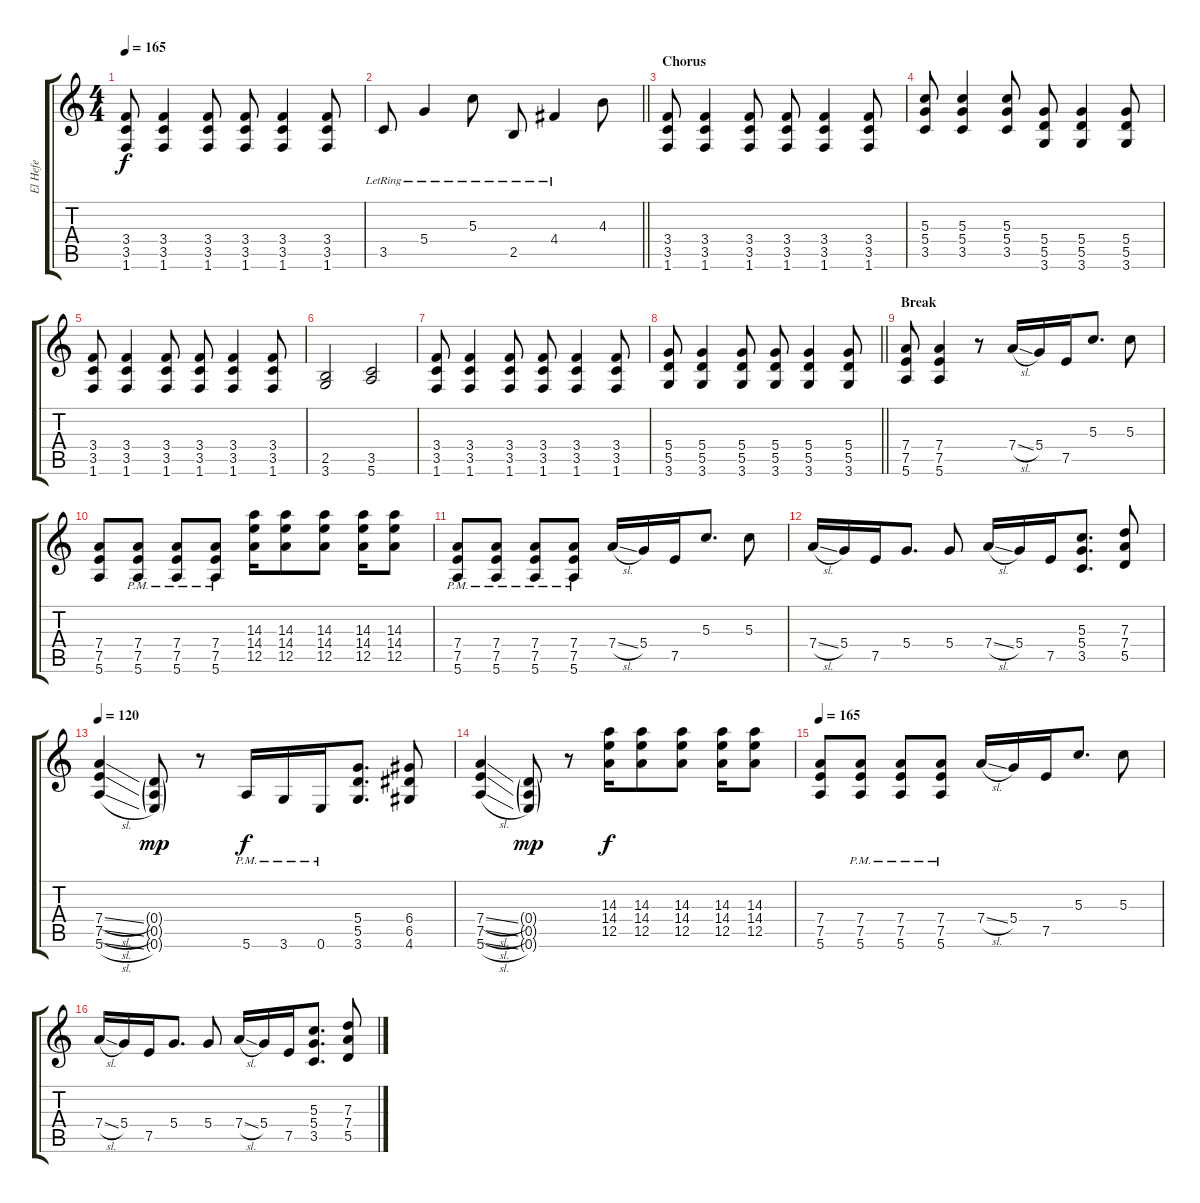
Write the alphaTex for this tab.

\track ("El Hefe" "El Hefe") {instrument overdrivenguitar}
\staff {score tabs}
\tuning (E4 B3 G3 D3 A2 E2) {hide}
\ts (4 4)
\tempo 165
\clef g2
\ks c
(3.4 3.5 1.6).8{dy f} (3.4 3.5 1.6).4 (3.4 3.5 1.6).8 (3.4 3.5 1.6).8 (3.4 3.5 1.6).4 (3.4 3.5 1.6).8 |
\barLineRight lightlight
3.5{lr}.8 5.4{lr}.4 5.3{lr}.8 2.5{lr}.8 4.4{lr}.4 4.3.8 |
\section ("" "Chorus")
(3.4 3.5 1.6).8 (3.4 3.5 1.6).4 (3.4 3.5 1.6).8 (3.4 3.5 1.6).8 (3.4 3.5 1.6).4 (3.4 3.5 1.6).8 |
(5.3 5.4 3.5).8 (5.3 5.4 3.5).4 (5.3 5.4 3.5).8 (5.4 5.5 3.6).8 (5.4 5.5 3.6).4 (5.4 5.5 3.6).8 |
(3.4 3.5 1.6).8 (3.4 3.5 1.6).4 (3.4 3.5 1.6).8 (3.4 3.5 1.6).8 (3.4 3.5 1.6).4 (3.4 3.5 1.6).8 |
(2.5 3.6).2 (3.5 5.6).2 |
(3.4 3.5 1.6).8 (3.4 3.5 1.6).4 (3.4 3.5 1.6).8 (3.4 3.5 1.6).8 (3.4 3.5 1.6).4 (3.4 3.5 1.6).8 |
\barLineRight lightlight
(5.4 5.5 3.6).8 (5.4 5.5 3.6).4 (5.4 5.5 3.6).8 (5.4 5.5 3.6).8 (5.4 5.5 3.6).4 (5.4 5.5 3.6).8 |
\section ("" "Break")
(7.4 7.5 5.6).8 (7.4 7.5 5.6).4 r.8 7.4{sl}.16 5.4.16 7.5.16 5.3.8{d} 5.3.8 |
(7.4 7.5 5.6).8 (7.4{pm} 7.5{pm} 5.6{pm}).8 (7.4{pm} 7.5{pm} 5.6{pm}).8 (7.4{pm} 7.5{pm} 5.6{pm}).8 (14.3 14.4 12.5).16 (14.3 14.4 12.5).8 (14.3 14.4 12.5).8 (14.3 14.4 12.5).16 (14.3 14.4 12.5).8 |
(7.4{pm} 7.5{pm} 5.6{pm}).8 (7.4{pm} 7.5{pm} 5.6{pm}).8 (7.4{pm} 7.5{pm} 5.6{pm}).8 (7.4{pm} 7.5{pm} 5.6{pm}).8 7.4{sl}.16 5.4.16 7.5.16 5.3.8{d} 5.3.8 |
7.4{sl}.16 5.4.16 7.5.16 5.4.8{d} 5.4.8 7.4{sl}.16 5.4.16 7.5.16 (5.3 5.4 3.5).8{d} (7.3 7.4 5.5).8 |
\tempo 120
(7.4{sl} 7.5{sl} 5.6{sl}).4 (0.4{g} 0.5{g} 0.6{g}).8{dy mp} r.8 5.6{pm}.16{dy f} 3.6{pm}.16 0.6{pm}.16 (5.4 5.5 3.6).8{d} (6.4 6.5 4.6).8 |
(7.4{sl} 7.5{sl} 5.6{sl}).4 (0.4{g} 0.5{g} 0.6{g}).8{dy mp} r.8 (14.3 14.4 12.5).16{dy f} (14.3 14.4 12.5).8 (14.3 14.4 12.5).8 (14.3 14.4 12.5).16 (14.3 14.4 12.5).8 |
\tempo 170
\tempo 165
(7.4 7.5 5.6).8 (7.4{pm} 7.5{pm} 5.6{pm}).8 (7.4{pm} 7.5{pm} 5.6{pm}).8 (7.4{pm} 7.5{pm} 5.6{pm}).8 7.4{sl}.16 5.4.16 7.5.16 5.3.8{d} 5.3.8 |
7.4{sl}.16 5.4.16 7.5.16 5.4.8{d} 5.4.8 7.4{sl}.16 5.4.16 7.5.16 (5.3 5.4 3.5).8{d} (7.3 7.4 5.5).8
